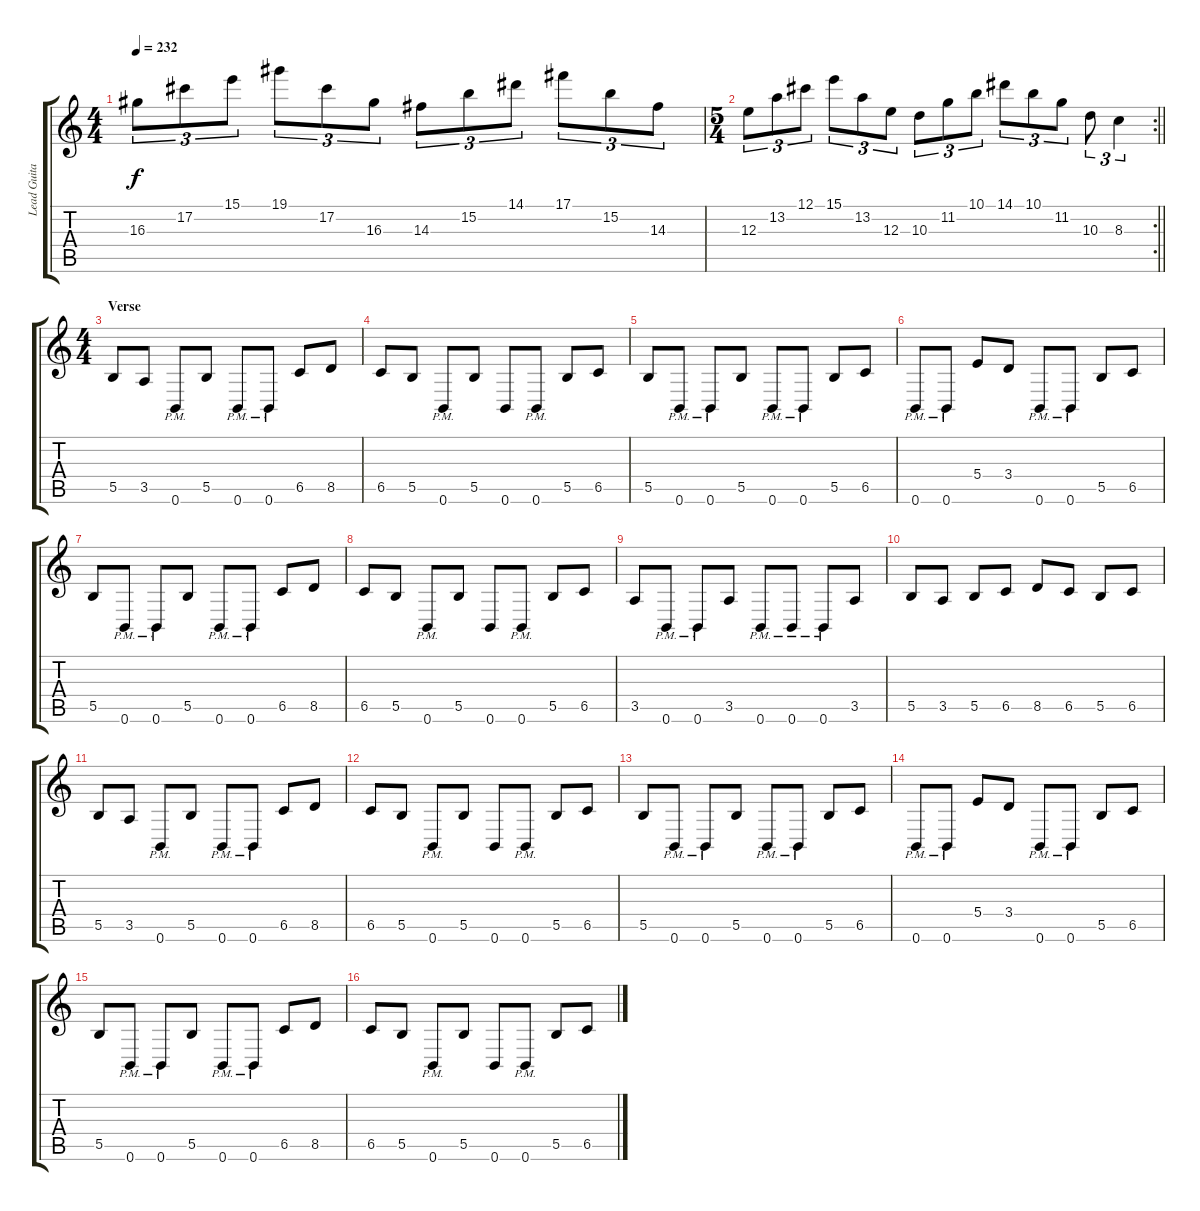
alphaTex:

\track ("Lead Guitar" "Lead Guita") {instrument distortionguitar}
\staff {score tabs}
\tuning (Db4 Ab3 E3 B2 Gb2 B1) {hide}
\ts (4 4)
\tempo 232
\clef g2
\ks c
16.3.8{tu (3 2) dy f} 17.2.8{tu (3 2)} 15.1.8{tu (3 2)} 19.1.8{tu (3 2)} 17.2.8{tu (3 2)} 16.3.8{tu (3 2)} 14.3.8{tu (3 2)} 15.2.8{tu (3 2)} 14.1.8{tu (3 2)} 17.1.8{tu (3 2)} 15.2.8{tu (3 2)} 14.3.8{tu (3 2)} |
\rc 2
\ts (5 4)
\barLineRight lightlight
12.3.8{tu (3 2)} 13.2.8{tu (3 2)} 12.1.8{tu (3 2)} 15.1.8{tu (3 2)} 13.2.8{tu (3 2)} 12.3.8{tu (3 2)} 10.3.8{tu (3 2)} 11.2.8{tu (3 2)} 10.1.8{tu (3 2)} 14.1.8{tu (3 2)} 10.1.8{tu (3 2)} 11.2.8{tu (3 2)} 10.3.8{tu (3 2)} 8.3.4{tu (3 2)} |
\ts (4 4)
\section ("" "Verse")
5.5.8 3.5.8 0.6{pm}.8 5.5.8 0.6{pm}.8 0.6{pm}.8 6.5.8 8.5.8 |
6.5.8 5.5.8 0.6{pm}.8 5.5.8 0.6.8 0.6{pm}.8 5.5.8 6.5.8 |
5.5.8 0.6{pm}.8 0.6{pm}.8 5.5.8 0.6{pm}.8 0.6{pm}.8 5.5.8 6.5.8 |
0.6{pm}.8 0.6{pm}.8 5.4.8 3.4.8 0.6{pm}.8 0.6{pm}.8 5.5.8 6.5.8 |
5.5.8 0.6{pm}.8 0.6{pm}.8 5.5.8 0.6{pm}.8 0.6{pm}.8 6.5.8 8.5.8 |
6.5.8 5.5.8 0.6{pm}.8 5.5.8 0.6.8 0.6{pm}.8 5.5.8 6.5.8 |
3.5.8 0.6{pm}.8 0.6{pm}.8 3.5.8 0.6{pm}.8 0.6{pm}.8 0.6{pm}.8 3.5.8 |
5.5.8 3.5.8 5.5.8 6.5.8 8.5.8 6.5.8 5.5.8 6.5.8 |
5.5.8 3.5.8 0.6{pm}.8 5.5.8 0.6{pm}.8 0.6{pm}.8 6.5.8 8.5.8 |
6.5.8 5.5.8 0.6{pm}.8 5.5.8 0.6.8 0.6{pm}.8 5.5.8 6.5.8 |
5.5.8 0.6{pm}.8 0.6{pm}.8 5.5.8 0.6{pm}.8 0.6{pm}.8 5.5.8 6.5.8 |
0.6{pm}.8 0.6{pm}.8 5.4.8 3.4.8 0.6{pm}.8 0.6{pm}.8 5.5.8 6.5.8 |
5.5.8 0.6{pm}.8 0.6{pm}.8 5.5.8 0.6{pm}.8 0.6{pm}.8 6.5.8 8.5.8 |
6.5.8 5.5.8 0.6{pm}.8 5.5.8 0.6.8 0.6{pm}.8 5.5.8 6.5.8
